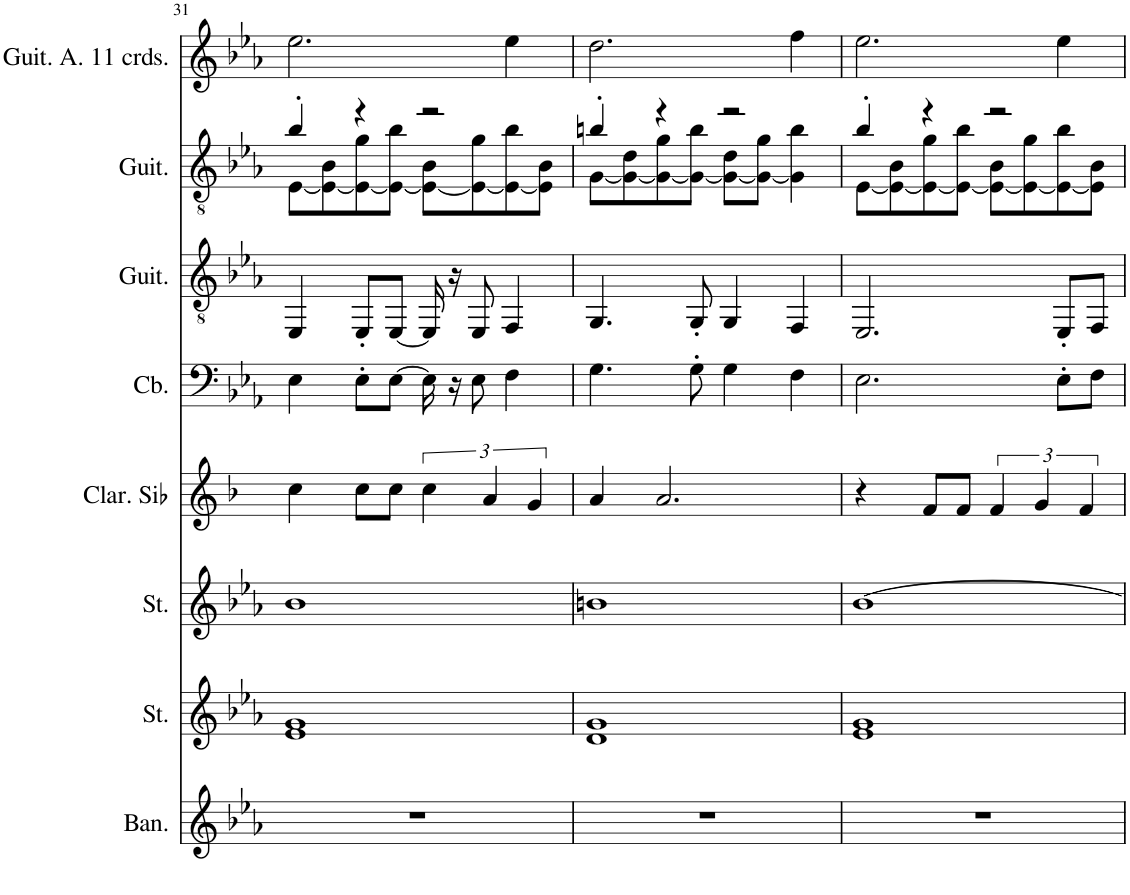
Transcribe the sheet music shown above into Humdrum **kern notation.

**kern	**kern	**kern	**kern	**kern	**kern	**kern	**kern
*part8	*part7	*part6	*part5	*part4	*part3	*part2	*part1
*staff8	*staff7	*staff6	*staff5	*staff4	*staff3	*staff2	*staff1
*I"Bandonéon, Tango Accordion	*I"Cordes, String Ensemble 2	*I"Cordes, String Ensemble 2	*I"Clarinette en Sib, Clarinet Pipe	*I"Contrebasse, Acoustic Bass	*I"Guitare à 7 cordes, Acoustic Guitar (nylon)	*I"Guitare classique, Acoustic Guitar (nylon)	*I"Guitare Alto à 11 cordes, Acoustic Guitar (nylon)
*I'Ban.	*I'St.	*I'St.	*I'Clar. Sib	*I'Cb.	*I'Guit.	*I'Guit.	*I'Guit. A. 11 crds.
!!LO:PB:g=z
*clefG2	*clefG2	*clefF4	*clefG2	*clefF4	*clefGv2	*clefGv2	*clefG2
*	*	*	*Trd1c2	*Trd7c12	*	*	*
*k[b-e-a-]	*k[b-e-a-]	*k[b-e-a-]	*k[b-]	*k[b-e-a-]	*k[b-e-a-]	*k[b-e-a-]	*k[b-e-a-]
*M4/4	*M4/4	*M4/4	*M4/4	*M4/4	*M4/4	*M4/4	*M4/4
=31	=31	=31	=31	=31	=31	=31	=31
*	*	*	*	*	*	*^	*
1r	1e- 1g	1b-	4cc\	4E-\	4EE-/	4b-'/	[8E-\L	2.ee-\
.	.	.	.	.	.	.	8E-\_ 8B-\	.
.	.	.	8cc\L	8E-'\L	8EE-'/L	4r	8E-\_ 8g\	.
.	.	.	8cc\J	[8E-\J	[8EE-/J	.	8E-\_ 8b-\J	.
.	.	.	6cc\	16E-\]	16EE-/]	2r	8E-\_ 8B-\L	.
.	.	.	.	16r	16r	.	.	.
.	.	.	.	8E-\	8EE-/	.	8E-\_ 8g\	.
.	.	.	6a/	.	.	.	.	.
.	.	.	.	4F\	4FF/	.	8E-\_ 8b-\	4ee-\
.	.	.	6g/	.	.	.	.	.
.	.	.	.	.	.	.	8E-\] 8B-\J	.
=32	=32	=32	=32	=32	=32	=32	=32	=32
1r	1d 1g	1bn	4a/	4.G\	4.GG/	4bn'/	[8G\L	2.dd\
.	.	.	.	.	.	.	8G\_ 8d\	.
.	.	.	2.a/	.	.	4r	8G\_ 8g\	.
.	.	.	.	8G'\	8GG'/	.	8G\_ 8b\J	.
.	.	.	.	4G\	4GG/	2r	8G\_ 8d\L	.
.	.	.	.	.	.	.	8G\_ 8g\J	.
.	.	.	.	4F\	4FF/	.	4G\] 4b\	4ff\
=33	=33	=33	=33	=33	=33	=33	=33	=33
1r	1e- 1g	[1b-	4r	2.E-\	2.EE-/	4b-'/	[8E-\L	2.ee-\
.	.	.	.	.	.	.	8E-\_ 8B-\	.
.	.	.	8f/L	.	.	4r	8E-\_ 8g\	.
.	.	.	8f/J	.	.	.	8E-\_ 8b-\J	.
.	.	.	6f/	.	.	2r	8E-\_ 8B-\L	.
.	.	.	.	.	.	.	8E-\_ 8g\	.
.	.	.	6g/	.	.	.	.	.
.	.	.	.	8E-'\L	8EE-'/L	.	8E-\_ 8b-\	4ee-\
.	.	.	6f/	.	.	.	.	.
.	.	.	.	8F\J	8FF/J	.	8E-\] 8B-\J	.
*	*	*	*	*	*	*v	*v	*
=	=	=	=	=	=	=	=
*-	*-	*-	*-	*-	*-	*-	*-
